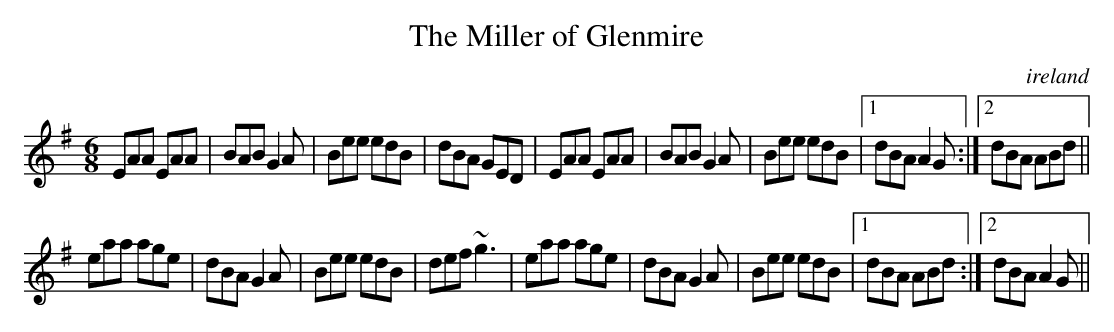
X:1
T:Miller of Glenmire, The
O:ireland
M:6/8
K:Ador
EAA EAA|BAB G2A|Bee edB|dBA GED|EAA EAA|BAB G2A|Bee edB|1 dBA A2G:|2 dBA ABd||
eaa age|dBA G2A|Bee edB|def ~g3|eaa age|dBA G2A|Bee edB|1 dBA ABd:|2 dBA A2G||
